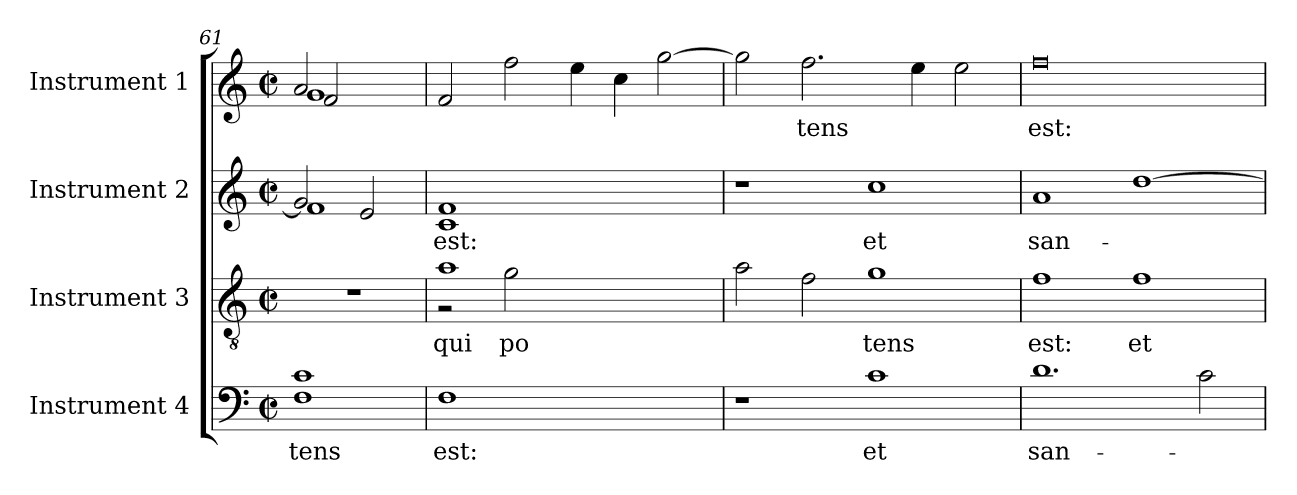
**kern	**text	**kern	**text	**kern	**text	**kern	**text
*part4	*part4	*part3	*part3	*part2	*part2	*part1	*part1
*staff4	*staff4	*staff3	*staff3	*staff2	*staff2	*staff1	*staff1
*I"Instrument 4	*	*I"Instrument 3	*	*I"Instrument 2	*	*I"Instrument 1	*
*clefF4	*	*clefGv2	*	*clefG2	*	*clefG2	*
*M2/2	*	*M2/2	*	*M2/2	*	*M2/2	*
*met(c|)	*	*met(c|)	*	*met(c|)	*	*met(c|)	*
=61	=61	=61	=61	=61	=61	=61	=61
!	!LO:LY:b:cj	!	!	!	!	!	!
*	*	*	*	*^	*	*^	*
*	*	*	*	*	*	*	*	*^	*
1F 1c	-tens	1r	.	2g/]	1f	.	2a/	1g	2f/	.
.	.	.	.	2e/	.	.	2ryy	.	2ryy	.
*	*	*	*	*v	*v	*	*	*	*	*
=62	=62	=62	=62	=62	=62	=62	=62	=62	=62
!	!LO:LY:b:cj	!	!LO:LY:b:cj	!	!LO:LY:b:cj	!	!	!	!
*	*	*^	*	*	*	*v	*v	*v	*
1F	est:	1a	2r	qui	1f 1c	est:	2f/	.
!	!	!	!	!LO:LY:b:cj	!	!	!	!
.	.	.	2g\	po-	.	.	2ff\	.
1ryy	.	1ryy	1ryy	.	1ryy	.	4ee\	.
.	.	.	.	.	.	.	4cc\	.
.	.	.	.	.	.	.	[>2gg\	.
*	*	*v	*v	*	*	*	*	*
=63	=63	=63	=63	=63	=63	=63	=63
1r	.	2a\	.	1r	.	2gg\]	.
!	!	!	!	!	!	!	!LO:LY:b
.	.	2f\	.	.	.	2.ff\	-tens
!	!LO:LY:b:cj	!	!LO:LY:b:cj	!	!LO:LY:b:cj	!	!
1c	et	1g	-tens	1cc	et	.	.
.	.	.	.	.	.	4ee\	.
.	.	.	.	.	.	2ee\	.
!!LO:LB:g=z
=64	=64	=64	=64	=64	=64	=64	=64
!	!LO:LY:b:cj	!	!LO:LY:b:cj	!	!LO:LY:b:cj	!	!LO:LY:b:cj
1.d	san-	1f	est:	1a	san-	0ff	est:
!	!	!	!LO:LY:b:cj	!	!	!	!
.	.	1f	et	[>1dd	.	.	.
2c\	.	.	.	.	.	.	.
=	=	=	=	=	=	=	=
*-	*-	*-	*-	*-	*-	*-	*-
